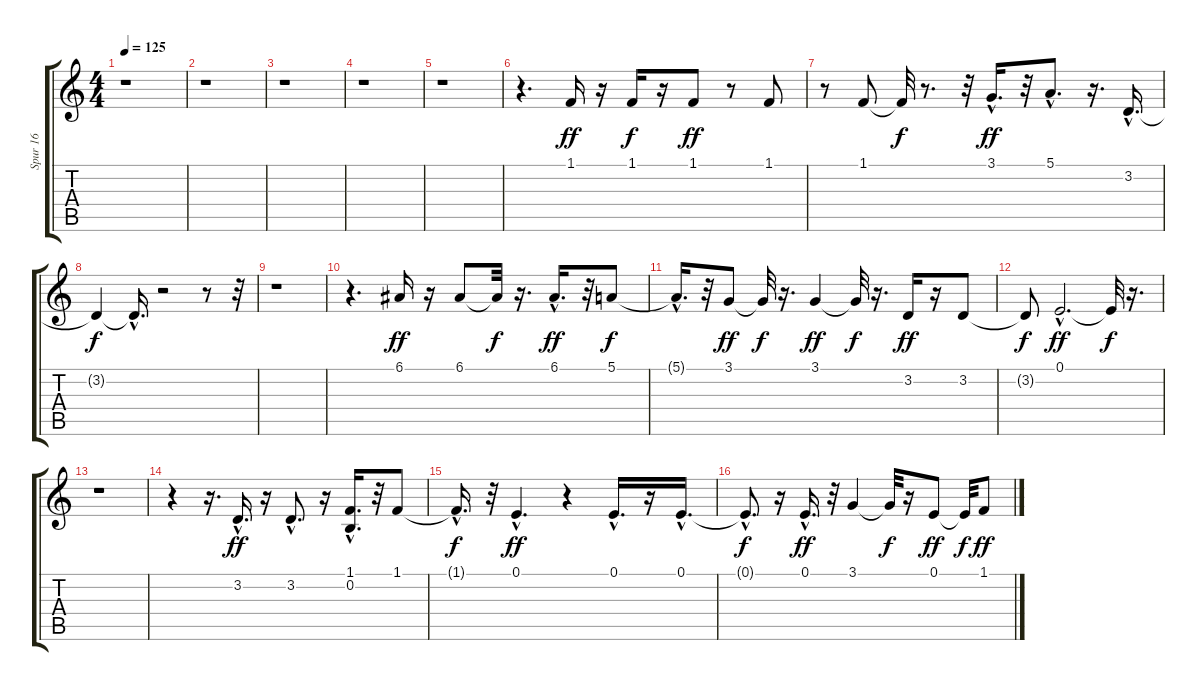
\track ("Spur 16" "Spur 16") {instrument pad1newage}
\staff {score tabs}
\tuning (E4 B3 G3 D3 A2 E2) {hide}
\ts (4 4)
\tempo 125
\clef g2
\ks c
r.1{dy ff instrument pad1newage} |
r.1 |
r.1 |
r.1 |
r.1 |
r.4{d} 1.1.16 r.16 1.1.16{dy f} r.16 1.1.8{dy ff} r.8 1.1.8 |
r.8 1.1.8 1.1{t}.32{dy f} r.8{d} r.32 3.1{hac}.16{d dy ff} r.32 5.1{hac}.8{d} r.16{d} 3.2{hac}.16{d} |
3.2{t}.4{dy f} 3.2{hac t}.16{d} r.2 r.8 r.32 |
r.1 |
r.4{d} 6.1.16{dy ff} r.16 6.1.8 6.1{t}.32{dy f} r.16{d} 6.1{hac}.16{d dy ff} r.32 5.1.8{dy f} |
5.1{hac t}.16{d} r.32 3.1.8{dy ff} 3.1{t}.32{dy f} r.16{d} 3.1.4{dy ff} 3.1{t}.32{dy f} r.16{d} 3.2.16{dy ff} r.16 3.2.8 |
3.2{t}.8{dy f} 0.1{hac}.2{d dy ff} 0.1{t}.32{dy f} r.16{d} |
r.1 |
r.4 r.16{d} 3.2{hac}.16{d dy ff} r.16 3.2{hac}.8{d} r.16 (1.1{hac} 0.2).16{d} r.32 1.1.8 |
1.1{hac t}.16{d dy f} r.32 0.1{hac}.4{d dy ff} r.4 0.1{hac}.16{d} r.16 0.1{hac}.16{d} |
0.1{hac t}.8{d dy f} r.16 0.1{hac}.16{d dy ff} r.32 3.1.4 3.1{t}.32{dy f} r.16 0.1.8{dy ff} 0.1{t}.32{dy f} 1.1.8{dy ff}
